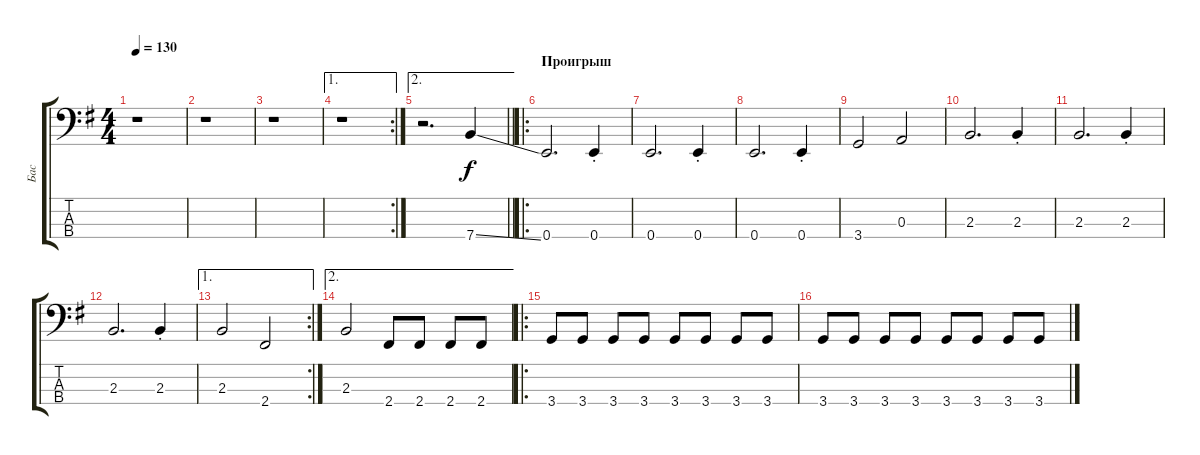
\track ("Бас" "Бас") {instrument electricbassfinger}
\staff {score tabs}
\tuning (G2 D2 A1 E1) {hide}
\ts (4 4)
\tempo 130
\clef f4
\ks eminor
r.1{dy f} |
r.1 |
r.1 |
\ae 1
\rc 2
r.1 |
\ae 2
\barLineRight lightlight
r.2{d} 7.4{ss}.4 |
\ro
\section ("" "Проигрыш")
0.4.2{d} 0.4{st}.4 |
0.4.2{d} 0.4{st}.4 |
0.4.2{d} 0.4{st}.4 |
3.4.2 0.3.2 |
2.3.2{d} 2.3{st}.4 |
2.3.2{d} 2.3{st}.4 |
2.3.2{d} 2.3{st}.4 |
\ae 1
\rc 2
2.3.2 2.4.2 |
\ae 2
2.3.2 2.4.8 2.4.8 2.4.8 2.4.8 |
\ro
3.4.8 3.4.8 3.4.8 3.4.8 3.4.8 3.4.8 3.4.8 3.4.8 |
3.4.8 3.4.8 3.4.8 3.4.8 3.4.8 3.4.8 3.4.8 3.4.8
